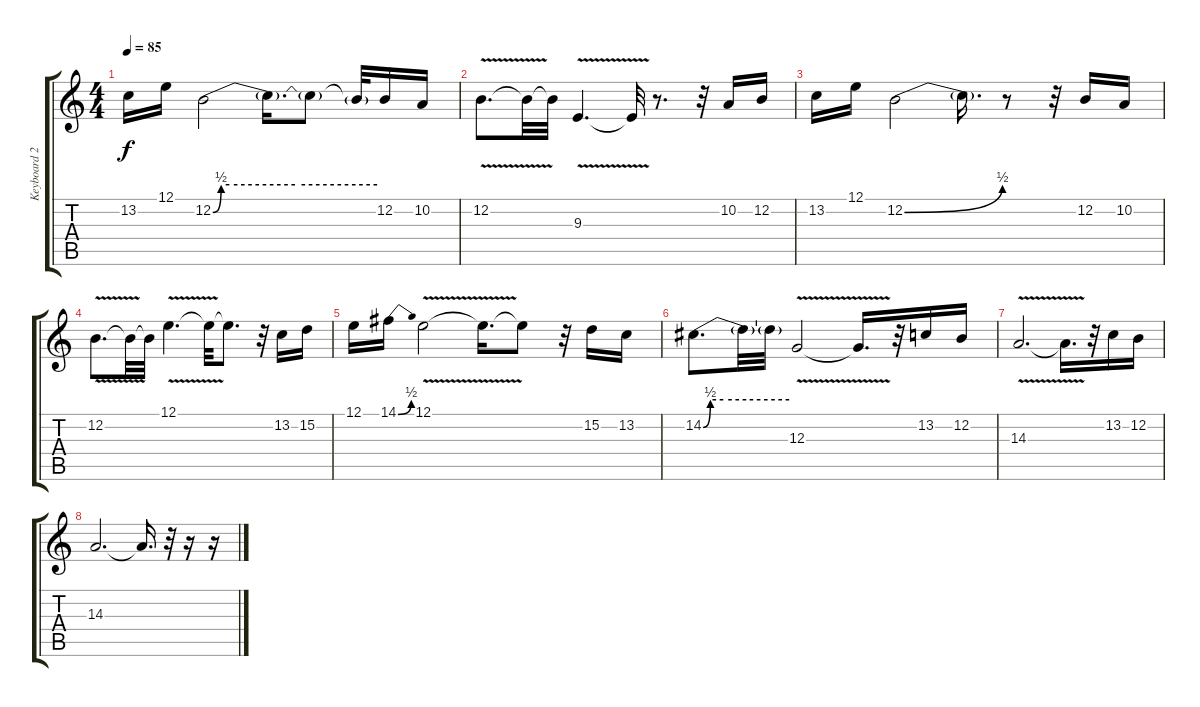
\track ("Keyboard 2" "Keyboard 2") {instrument orchestralharp}
\staff {score tabs}
\tuning (E4 B3 G3 D3 A2 E2) {hide}
\ts (4 4)
\tempo 85
\clef g2
\ks c
13.2.16{dy f} 12.1.16 12.2{be (custom 0 0 3 2 6 2 30 2 60 2)}.2 12.2{t}.16{d} 12.2{t}.8 12.2{t}.32 12.2.16 10.2.16 |
12.2{v}.8{d} 12.2{t}.32 12.2{t}.32 9.3{v}.4{d} 9.3{t}.32 r.8{d} r.32 10.2.16 12.2.16 |
13.2.16 12.1.16 12.2{be (bend 0 0 60 2)}.2 12.2{t}.16{d} r.8 r.32 12.2.16 10.2.16 |
12.2{v}.8{d} 12.2{t}.32 12.2{t}.32 12.1{v}.4{d} 12.1{t}.32 12.1{t}.8{d} r.32 13.2.16 15.2.16 |
12.1.16 14.1{be (bend 0 0 60 2)}.16 12.1{v}.2 12.1{t}.16{d} 12.1{t}.8 r.32 15.2.16 13.2.16 |
14.2{be (custom 0 0 5 2 14 2 30 2 60 2)}.8{d} 14.2{t}.32 14.2{t}.32 12.3{v}.2 12.3{t}.16{d} r.32 13.2.16 12.2.16 |
14.3{v}.2{d} 14.3{t}.16{d} r.32 13.2.16 12.2.16 |
14.3.2{d} 14.3{t}.16{d} r.32 r.16 r.16
